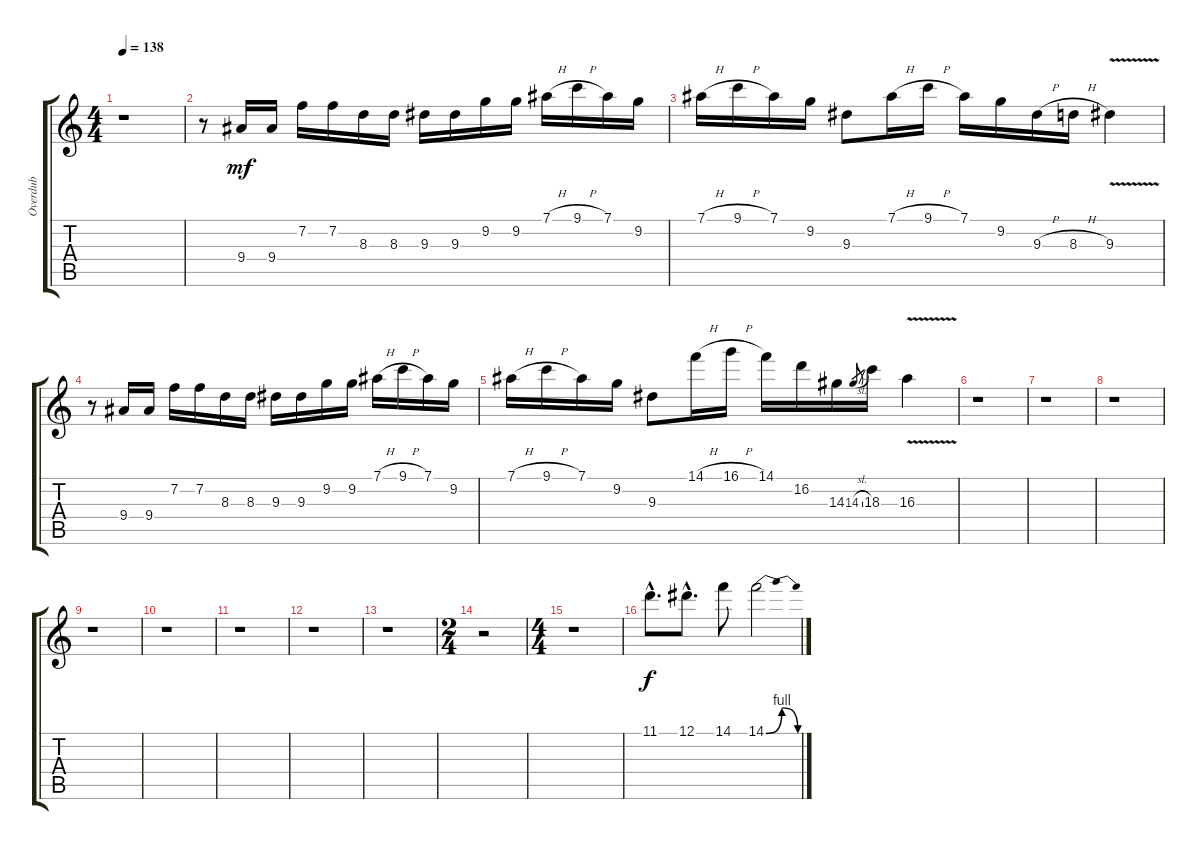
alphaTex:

\track ("Overdub" "Overdub") {instrument overdrivenguitar}
\staff {score tabs}
\tuning (Eb4 Bb3 Gb3 Db3 Ab2 Eb2) {hide}
\ts (4 4)
\tempo 138
\clef g2
\ks c
r.1{dy f} |
r.8{balance 4} 9.4.16{dy mf} 9.4.16 7.2.16 7.2.16 8.3.16 8.3.16 9.3.16 9.3.16 9.2.16 9.2.16 7.1{h}.16 9.1{h}.16 7.1.16 9.2.16 |
7.1{h}.16 9.1{h}.16 7.1.16 9.2.16 9.3.8 7.1{h}.16 9.1{h}.16 7.1.16 9.2.16 9.3{h}.16 8.3{h}.16 9.3{v}.4 |
r.8 9.4.16 9.4.16 7.2.16 7.2.16 8.3.16 8.3.16 9.3.16 9.3.16 9.2.16 9.2.16 7.1{h}.16 9.1{h}.16 7.1.16 9.2.16 |
7.1{h}.16 9.1{h}.16 7.1.16 9.2.16 9.3.8 14.1{h}.16 16.1{h}.16 14.1.16 16.2.16 14.3.16 14.3{sl}.8{gr} 18.3.16 16.3{v}.4 |
r.1 |
r.1 |
r.1 |
r.1 |
r.1 |
r.1 |
r.1 |
r.1 |
\ts (2 4)
r.2 |
\ts (4 4)
r.1 |
11.1{hac}.8{d dy f} 12.1{hac}.8{d} 14.1.8 14.1{be (bendrelease 0 0 15 4 30 4 60 0)}.2
